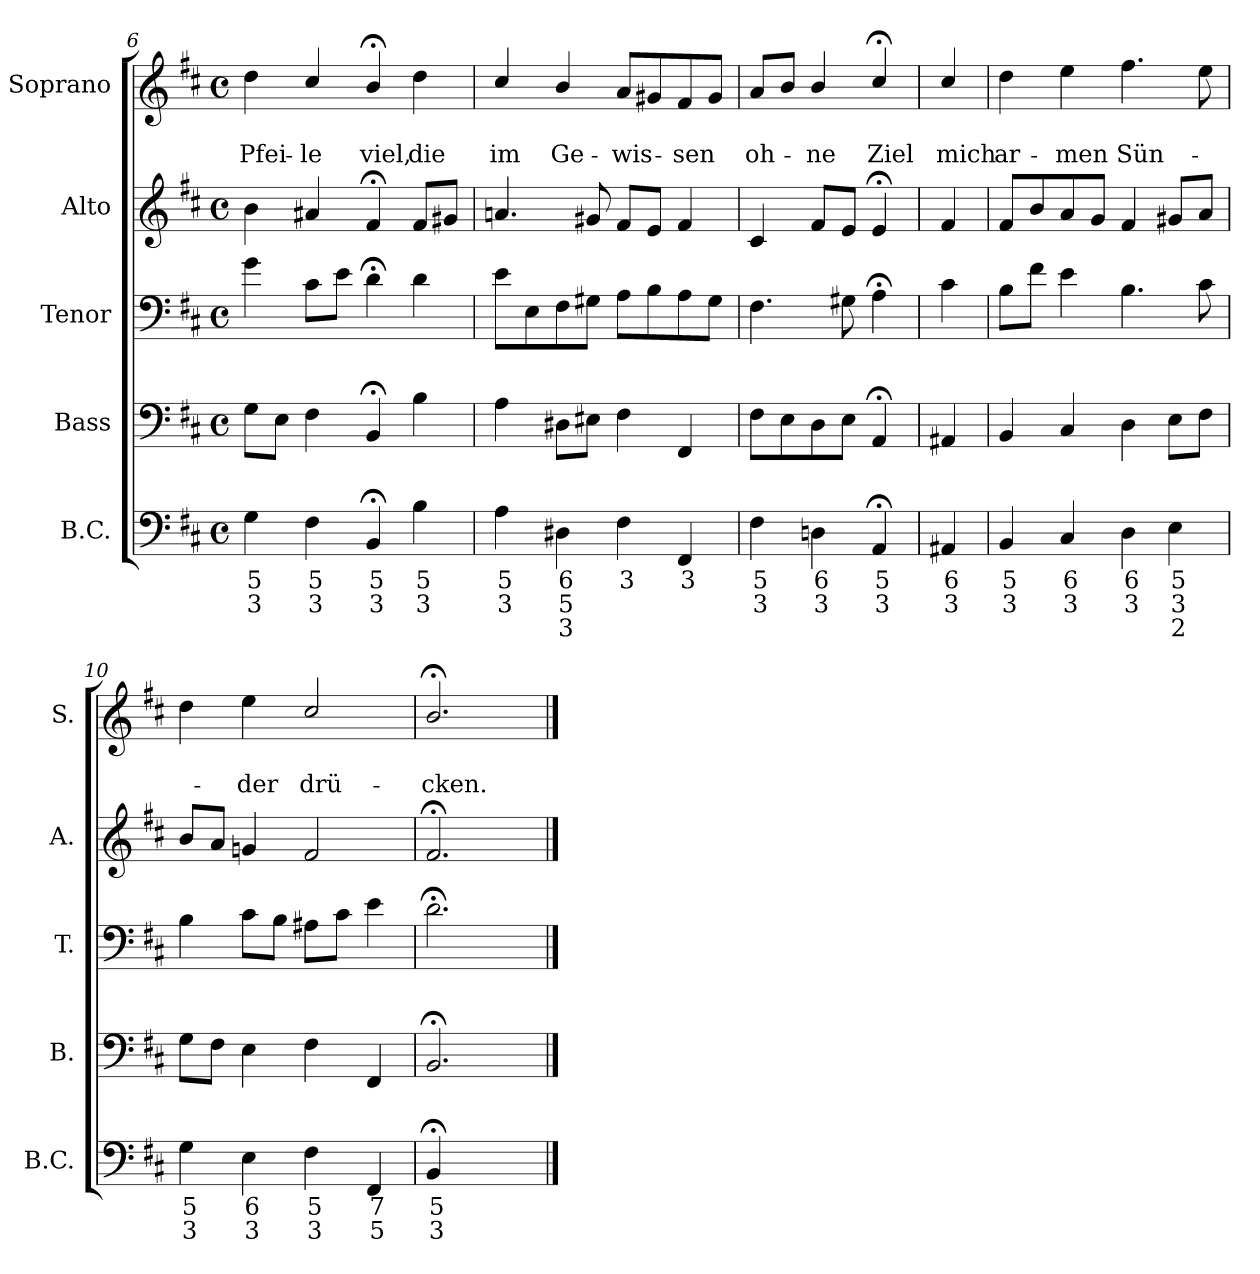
**kern	**text	**text	**text	**kern	**kern	**kern	**kern	**text	**text
*part5	*part5	*part5	*part5	*part4	*part3	*part2	*part1	*part1	*part1
*staff5	*staff5	*staff5	*staff5	*staff4	*staff3	*staff2	*staff1	*staff1	*staff1
*I"B.C.	*	*	*	*I"Bass	*I"Tenor	*I"Alto	*I"Soprano	*	*
*I'B.C.	*	*	*	*I'B.	*I'T.	*I'A.	*I'S.	*	*
*clefF4	*	*	*	*clefF4	*clefF4	*clefG2	*clefG2	*	*
*k[f#c#]	*	*	*	*k[f#c#]	*k[f#c#]	*k[f#c#]	*k[f#c#]	*	*
*b:	*	*	*	*D:	*D:	*D:	*b:	*	*
*M4/4	*	*	*	*M4/4	*M4/4	*M4/4	*M4/4	*	*
*met(c)	*	*	*	*met(c)	*met(c)	*met(c)	*met(c)	*	*
=6	=6	=6	=6	=6	=6	=6	=6	=6	=6
4Gi	5	3	.	8G\L	4g\	4b\	4dd\	.	Pfei-
.	.	.	.	8E\J	.	.	.	.	.
4F#i	5	3	.	4F#\	8c#\L	4a#X/	4cc#/	.	-le
.	.	.	.	.	8e\J	.	.	.	.
4BB;<i	5	3	.	4BB;</	4d;<\	4f#;</	4b;</	.	viel,
4Bi	5	3	.	4B\	4d\	8f#/L	4dd\	.	die
.	.	.	.	.	.	8g#X/J	.	.	.
=7	=7	=7	=7	=7	=7	=7	=7	=7	=7
4Ai	5	3	.	4A\	8e\L	4.an/	4cc#/	.	im
.	.	.	.	.	8E\	.	.	.	.
4D#Xi	6	5	3	8D#X\L	8F#\	.	4b/	.	Ge-
.	.	.	.	8E#X\J	8G#X\J	8g#X/	.	.	.
4F#i	3	.	.	4F#\	8A\L	8f#/L	8a/L	.	-wis-
.	.	.	.	.	8B\	8e/J	8g#X/	.	.
4FF#i	3	.	.	4FF#/	8A\	4f#/	8f#/	.	-sen
.	.	.	.	.	8G#\J	.	8g#/J	.	.
=8	=8	=8	=8	=8	=8	=8	=8	=8	=8
4F#i	5	3	.	8F#\L	4.F#\	4c#/	8a/L	.	oh-
.	.	.	.	8E\	.	.	8b/J	.	.
4Dni	6	3	.	8D\	.	8f#/L	4b/	.	-ne
.	.	.	.	8E\J	8G#X\	8e/J	.	.	.
4AA;<i	5	3	.	4AA;</	4A;<\	4e;</	4cc#;</	.	Ziel
!!LO:PB:g=z
=8a	=8a	=8a	=8a	=8a	=8a	=8a	=8a	=8a	=8a
4AA#Xi	6	3	.	4AA#X/	4c#\	4f#/	4cc#/	.	mich
=9	=9	=9	=9	=9	=9	=9	=9	=9	=9
4BBi	5	3	.	4BB/	8B\L	8f#/L	4dd\	.	ar-
.	.	.	.	.	8f#\J	8b/	.	.	.
4C#i	6	3	.	4C#/	4e\	8a/	4ee\	.	-men
.	.	.	.	.	.	8g/J	.	.	.
4Di	6	3	.	4D\	4.B\	4f#/	4.ff#\	.	Sün-
4Ei	5	3	2	8E\L	.	8g#X/L	.	.	.
.	.	.	.	8F#\J	8c#\	8a/J	8ee\	.	.
=10	=10	=10	=10	=10	=10	=10	=10	=10	=10
4Gi	5	3	.	8G\L	4B\	8b/L	4dd\	.	.
.	.	.	.	8F#\J	.	8a/J	.	.	.
4Ei	6	3	.	4E\	8c#\L	4gn/	4ee\	.	-der
.	.	.	.	.	8B\J	.	.	.	.
4F#i	5	3	.	4F#\	8A#X\L	2f#/	2cc#/	.	drü-
.	.	.	.	.	8c#\J	.	.	.	.
4FF#i	7	5	.	4FF#/	4e\	.	.	.	.
=11	=11	=11	=11	=11	=11	=11	=11	=11	=11
4BB;<i	5	3	.	2.BB;</	2.d;<\	2.f#;</	2.b;</	.	-cken.
2ryy	.	.	.	.	.	.	.	.	.
==	==	==	==	==	==	==	==	==	==
*-	*-	*-	*-	*-	*-	*-	*-	*-	*-
